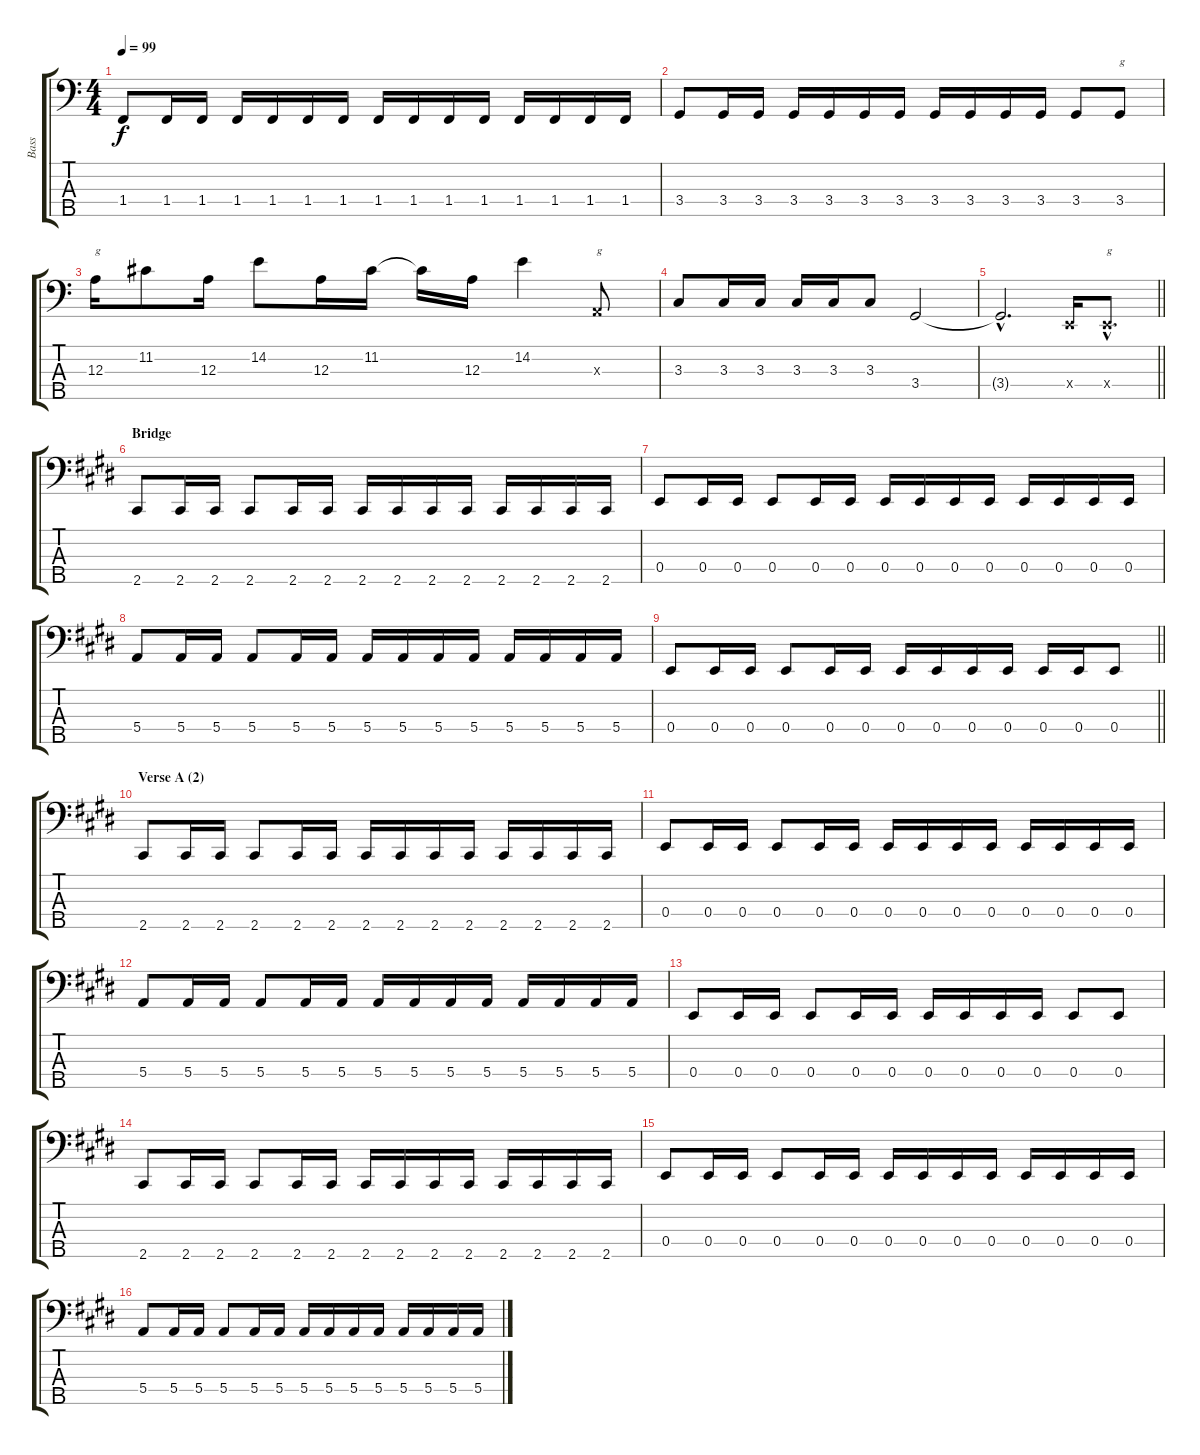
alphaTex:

\track ("Bass" "Bass") {instrument electricbassfinger}
\staff {score tabs}
\tuning (G2 D2 A1 E1 B0) {hide}
\ts (4 4)
\tempo 99
\clef f4
\ks c
1.4.8{dy f} 1.4.16 1.4.16 1.4.16 1.4.16 1.4.16 1.4.16 1.4.16 1.4.16 1.4.16 1.4.16 1.4.16 1.4.16 1.4.16 1.4.16 |
3.4.8 3.4.16 3.4.16 3.4.16 3.4.16 3.4.16 3.4.16 3.4.16 3.4.16 3.4.16 3.4.16 3.4.8 3.4.8{txt "g"} |
12.3.16{txt "g"} 11.2.8 12.3.16 14.2.8 12.3.16 11.2.16 11.2{t}.16 12.3.16 14.2.4 0.3{x}.8{txt "g"} |
3.3.8 3.3.16 3.3.16 3.3.16 3.3.16 3.3.8 3.4.2 |
\barLineRight lightlight
3.4{hac t}.2{d} 0.4{x}.16 0.4{hac x}.8{d txt "g"} |
\section ("" "Bridge")
\ks c#minor
2.5.8 2.5.16 2.5.16 2.5.8 2.5.16 2.5.16 2.5.16 2.5.16 2.5.16 2.5.16 2.5.16 2.5.16 2.5.16 2.5.16 |
0.4.8 0.4.16 0.4.16 0.4.8 0.4.16 0.4.16 0.4.16 0.4.16 0.4.16 0.4.16 0.4.16 0.4.16 0.4.16 0.4.16 |
5.4.8 5.4.16 5.4.16 5.4.8 5.4.16 5.4.16 5.4.16 5.4.16 5.4.16 5.4.16 5.4.16 5.4.16 5.4.16 5.4.16 |
\barLineRight lightlight
0.4.8 0.4.16 0.4.16 0.4.8 0.4.16 0.4.16 0.4.16 0.4.16 0.4.16 0.4.16 0.4.16 0.4.16 0.4.8 |
\section ("" "Verse A (2)")
2.5.8 2.5.16 2.5.16 2.5.8 2.5.16 2.5.16 2.5.16 2.5.16 2.5.16 2.5.16 2.5.16 2.5.16 2.5.16 2.5.16 |
0.4.8 0.4.16 0.4.16 0.4.8 0.4.16 0.4.16 0.4.16 0.4.16 0.4.16 0.4.16 0.4.16 0.4.16 0.4.16 0.4.16 |
5.4.8 5.4.16 5.4.16 5.4.8 5.4.16 5.4.16 5.4.16 5.4.16 5.4.16 5.4.16 5.4.16 5.4.16 5.4.16 5.4.16 |
0.4.8 0.4.16 0.4.16 0.4.8 0.4.16 0.4.16 0.4.16 0.4.16 0.4.16 0.4.16 0.4.8 0.4.8 |
2.5.8 2.5.16 2.5.16 2.5.8 2.5.16 2.5.16 2.5.16 2.5.16 2.5.16 2.5.16 2.5.16 2.5.16 2.5.16 2.5.16 |
0.4.8 0.4.16 0.4.16 0.4.8 0.4.16 0.4.16 0.4.16 0.4.16 0.4.16 0.4.16 0.4.16 0.4.16 0.4.16 0.4.16 |
5.4.8 5.4.16 5.4.16 5.4.8 5.4.16 5.4.16 5.4.16 5.4.16 5.4.16 5.4.16 5.4.16 5.4.16 5.4.16 5.4.16
